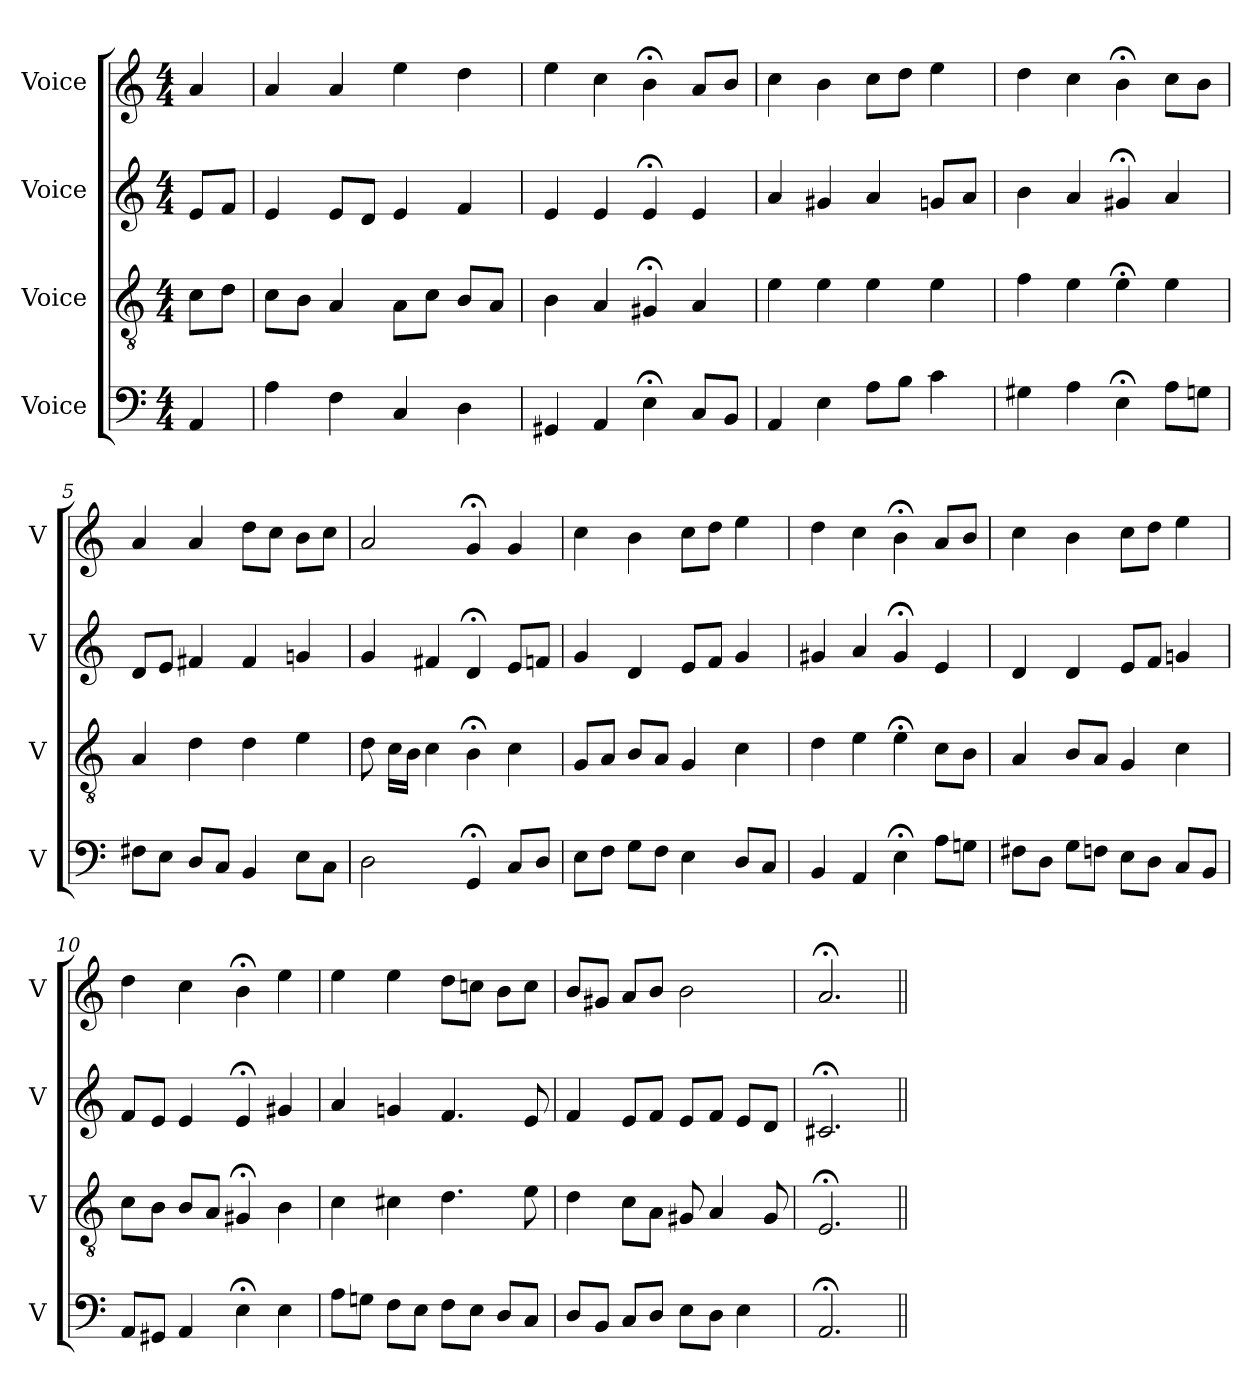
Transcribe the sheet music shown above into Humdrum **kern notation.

**kern	**kern	**kern	**kern
*part4	*part3	*part2	*part1
*staff4	*staff3	*staff2	*staff1
*I"Voice	*I"Voice	*I"Voice	*I"Voice
*I'V	*I'V	*I'V	*I'V
*clefF4	*clefGv2	*clefG2	*clefG2
*k[]	*k[]	*k[]	*k[]
*M4/4	*M4/4	*M4/4	*M4/4
=	=	=	=
4AA/	8c\L	8e/L	4a/
.	8d\J	8f/J	.
=1	=1	=1	=1
4A\	8c\L	4e/	4a/
.	8B\J	.	.
4F\	4A/	8e/L	4a/
.	.	8d/J	.
4C/	8A\L	4e/	4ee\
.	8c\J	.	.
4D\	8B/L	4f/	4dd\
.	8A/J	.	.
=2	=2	=2	=2
4GG#X/	4B\	4e/	4ee\
4AA/	4A/	4e/	4cc\
4E;<\	4G#X;</	4e;</	4b;<\
8C/L	4A/	4e/	8a/L
8BB/J	.	.	8b/J
=3	=3	=3	=3
4AA/	4e\	4a/	4cc\
4E\	4e\	4g#X/	4b\
8A\L	4e\	4a/	8cc\L
8B\J	.	.	8dd\J
4c\	4e\	8gn/L	4ee\
.	.	8a/J	.
=4	=4	=4	=4
4G#X\	4f\	4b\	4dd\
4A\	4e\	4a/	4cc\
4E;<\	4e;<\	4g#X;</	4b;<\
8A\L	4e\	4a/	8cc\L
8Gn\J	.	.	8b\J
=5	=5	=5	=5
8F#X\L	4A/	8d/L	4a/
8E\J	.	8e/J	.
8D/L	4d\	4f#X/	4a/
8C/J	.	.	.
4BB/	4d\	4f#/	8dd\L
.	.	.	8cc\J
8E\L	4e\	4gn/	8b\L
8C\J	.	.	8cc\J
!!LO:LB:g=z
=6	=6	=6	=6
2D\	8d\	4g/	2a/
.	16c\LL	.	.
.	16B\JJ	.	.
.	4c\	4f#X/	.
4GG;</	4B;<\	4d;</	4g;</
8C/L	4c\	8e/L	4g/
8D/J	.	8fn/J	.
=7	=7	=7	=7
8E\L	8G/L	4g/	4cc\
8F\J	8A/J	.	.
8G\L	8B/L	4d/	4b\
8F\J	8A/J	.	.
4E\	4G/	8e/L	8cc\L
.	.	8f/J	8dd\J
8D/L	4c\	4g/	4ee\
8C/J	.	.	.
=8	=8	=8	=8
4BB/	4d\	4g#X/	4dd\
4AA/	4e\	4a/	4cc\
4E;<\	4e;<\	4g#;</	4b;<\
8A\L	8c\L	4e/	8a/L
8Gn\J	8B\J	.	8b/J
=9	=9	=9	=9
8F#X\L	4A/	4d/	4cc\
8D\J	.	.	.
8G\L	8B/L	4d/	4b\
8Fn\J	8A/J	.	.
8E\L	4G/	8e/L	8cc\L
8D\J	.	8f/J	8dd\J
8C/L	4c\	4gn/	4ee\
8BB/J	.	.	.
=10	=10	=10	=10
8AA/L	8c\L	8f/L	4dd\
8GG#X/J	8B\J	8e/J	.
4AA/	8B/L	4e/	4cc\
.	8A/J	.	.
4E;<\	4G#X;</	4e;</	4b;<\
4E\	4B\	4g#X/	4ee\
!!LO:LB:g=z
=11	=11	=11	=11
8A\L	4c\	4a/	4ee\
8Gn\J	.	.	.
8F\L	4c#X\	4gn/	4ee\
8E\J	.	.	.
8F\L	4.d\	4.f/	8dd\L
8E\J	.	.	8ccn\J
8D/L	.	.	8b\L
8C/J	8e\	8e/	8cc\J
=12	=12	=12	=12
8D/L	4d\	4f/	8b/L
8BB/J	.	.	8g#X/J
8C/L	8c\L	8e/L	8a/L
8D/J	8A\J	8f/J	8b/J
8E\L	8G#X/	8e/L	2b\
8D\J	4A/	8f/J	.
4E\	.	8e/L	.
.	8G#/	8d/J	.
=13	=13	=13	=13
2.AA;</	2.E;</	2.c#X;</	2.a;</
=||	=||	=||	=||
*-	*-	*-	*-
